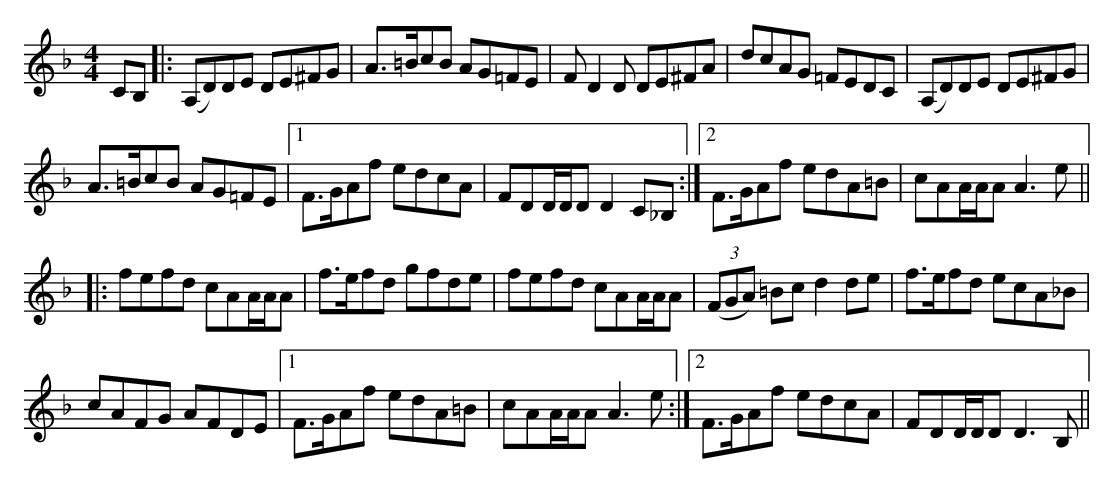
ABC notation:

X:1
M:4/4
K:Dmin
CB,|:(A,D)DE DE^FG| A>=BcB AG=FE|FD2D DE^FA|dcAG =FEDC|(A,D)DE DE^FG|
 A>=BcB AG=FE|1 F>GAf edcA| FDD/D/D D2C_B,:|2 F>GAf edA=B|cAA/A/A A3e||
|: fefd cAA/A/A|f>efd gfde|fefd cAA/A/A|((3FGA) =Bc d2de|f>efd ecA_B|
cAFG AFDE|1 F>GAf edA=B|cAA/A/A A3e:|2 F>GAf edcA|FDD/D/D D3 B,||
